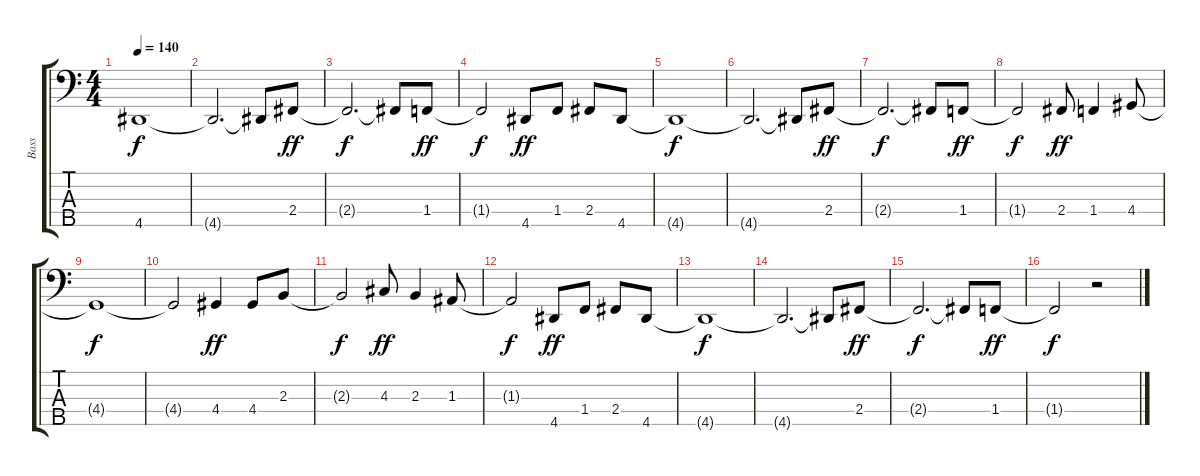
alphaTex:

\track ("Bass" "Bass") {instrument electricbassfinger}
\staff {score tabs}
\tuning (G2 D2 A1 E1 B0) {hide}
\ts (4 4)
\tempo 140
\clef f4
\ks c
4.5{t}.1{dy f} |
4.5{t}.2{d} 4.5{t}.8 2.4.8{dy ff} |
2.4{t}.2{d dy f} 2.4{t}.8 1.4.8{dy ff} |
1.4{t}.2{dy f} 4.5.8{dy ff} 1.4.8 2.4.8 4.5.8 |
4.5{t}.1{dy f} |
4.5{t}.2{d} 4.5{t}.8 2.4.8{dy ff} |
2.4{t}.2{d dy f} 2.4{t}.8 1.4.8{dy ff} |
1.4{t}.2{dy f} 2.4.8{dy ff} 1.4.4 4.4.8 |
4.4{t}.1{dy f} |
4.4{t}.2 4.4.4{dy ff} 4.4.8 2.3.8 |
2.3{t}.2{dy f} 4.3.8{dy ff} 2.3.4 1.3.8 |
1.3{t}.2{dy f} 4.5.8{dy ff} 1.4.8 2.4.8 4.5.8 |
4.5{t}.1{dy f} |
4.5{t}.2{d} 4.5{t}.8 2.4.8{dy ff} |
2.4{t}.2{d dy f} 2.4{t}.8 1.4.8{dy ff} |
1.4{t}.2{dy f} r.2
